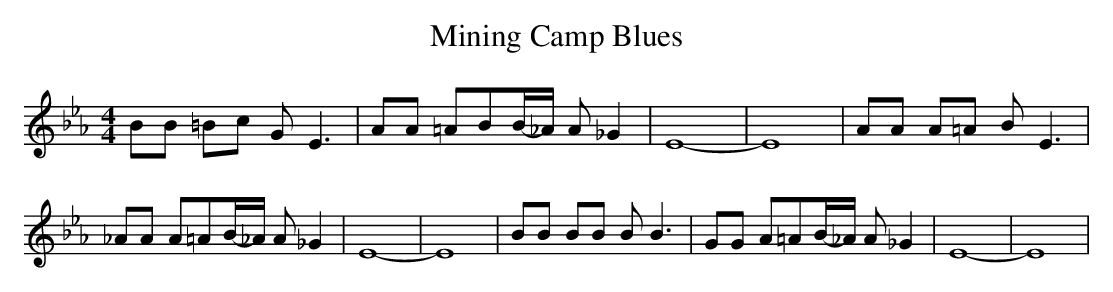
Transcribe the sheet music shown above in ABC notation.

X:1
T:Mining Camp Blues
M:4/4
L:1/8
K:Eb
 BB =Bc G E3| AA =ABB/2-_A/2 A _G2| E8-| E8| AA A=A B E3| _AA A=AB/2-_A/2 A _G2|\
 E8-| E8| BB BB B B3| GG A=AB/2-_A/2 A _G2| E8-| E8|
